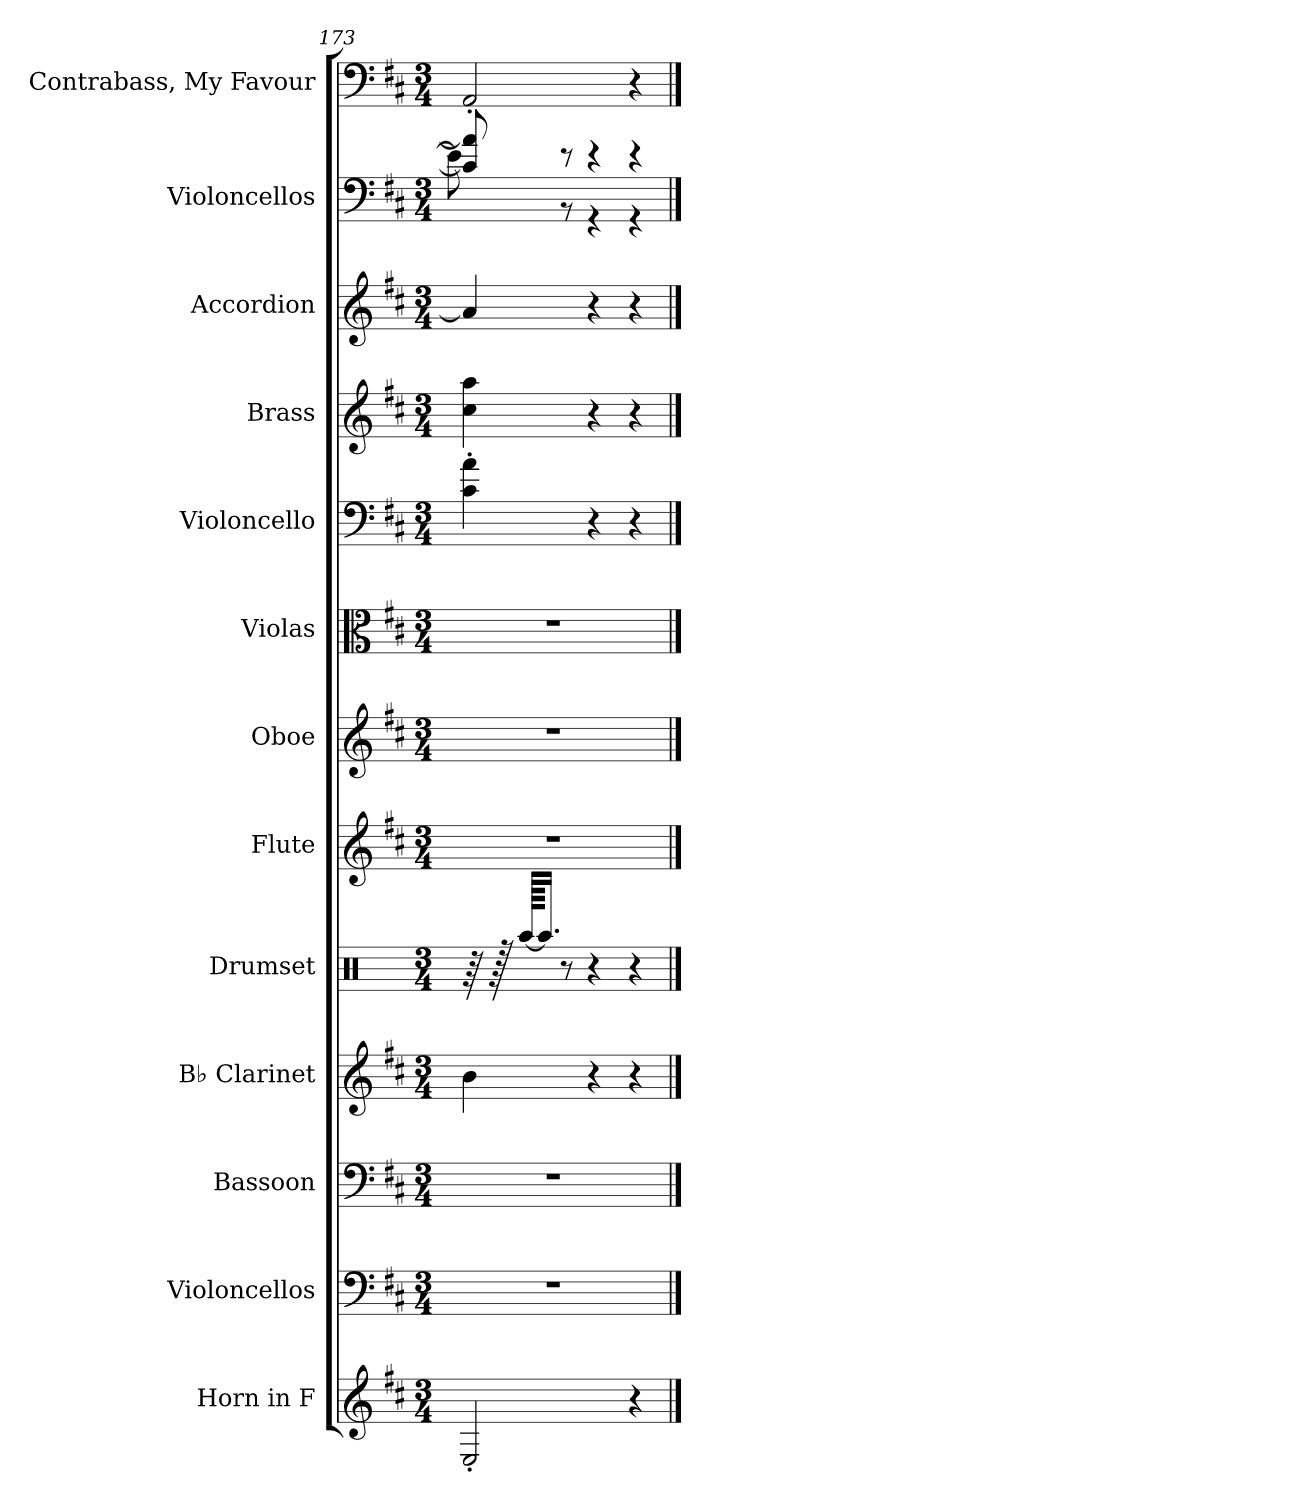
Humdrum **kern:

**kern	**kern	**kern	**kern	**kern	**kern	**kern	**kern	**kern	**kern	**kern	**kern	**kern
*part13	*part12	*part11	*part10	*part9	*part8	*part7	*part6	*part5	*part4	*part3	*part2	*part1
*staff13	*staff12	*staff11	*staff10	*staff9	*staff8	*staff7	*staff6	*staff5	*staff4	*staff3	*staff2	*staff1
*I"Horn in F	*I"Violoncellos	*I"Bassoon	*I"B♭ Clarinet	*I"Drumset	*I"Flute	*I"Oboe	*I"Violas	*I"Violoncello	*I"Brass	*I"Accordion	*I"Violoncellos	*I"Contrabass, My Favour
*	*I'Vcs.	*I'Bsn.	*I'B♭ Cl.	*I'D. Set	*I'Fl.	*I'Ob.	*I'Vlas.	*I'Vc.	*I'Br.	*I'Acc.	*I'Vcs.	*I'Cb.
!!LO:PB:g=z
*clefG2	*clefF4	*clefF4	*clefG2	*clefX	*clefG2	*clefG2	*clefC3	*clefF4	*clefG2	*clefG2	*clefF4	*clefF4
*ITrd4c7	*	*	*ITrd1c2	*	*	*	*	*	*	*	*	*ITrd7c12
*k[f#]	*k[f#c#]	*k[f#c#]	*k[]	*k[]	*k[f#c#]	*k[f#c#]	*k[f#c#]	*k[f#c#]	*k[f#c#]	*k[f#c#]	*k[f#c#]	*k[f#c#]
*M3/4	*M3/4	*M3/4	*M3/4	*M3/4	*M3/4	*M3/4	*M3/4	*M3/4	*M3/4	*M3/4	*M3/4	*M3/4
=173	=173	=173	=173	=173	=173	=173	=173	=173	=173	=173	=173	=173
*	*	*	*	*	*	*	*	*	*	*	*^	*
2AA'/	2.r	2.r	4a\	64r	2.r	2.r	2.r	4c#\' 4a\'	4cc#\ 4aa\	4a/]	8c#/] 8a/]	8e\]	2AAA'/
.	.	.	.	128r	.	.	.	.	.	.	.	.	.
.	.	.	.	[128Raa/KKKLL	.	.	.	.	.	.	.	.	.
.	.	.	.	16.Raa/JJ]	.	.	.	.	.	.	.	.	.
.	.	.	.	8r	.	.	.	.	.	.	8r	8r	.
.	.	.	4r	4r	.	.	.	4r	4r	4r	4r	4r	.
4r	.	.	4r	4r	.	.	.	4r	4r	4r	4r	4r	4r
*	*	*	*	*	*	*	*	*	*	*	*v	*v	*
==	==	==	==	==	==	==	==	==	==	==	==	==
*-	*-	*-	*-	*-	*-	*-	*-	*-	*-	*-	*-	*-
